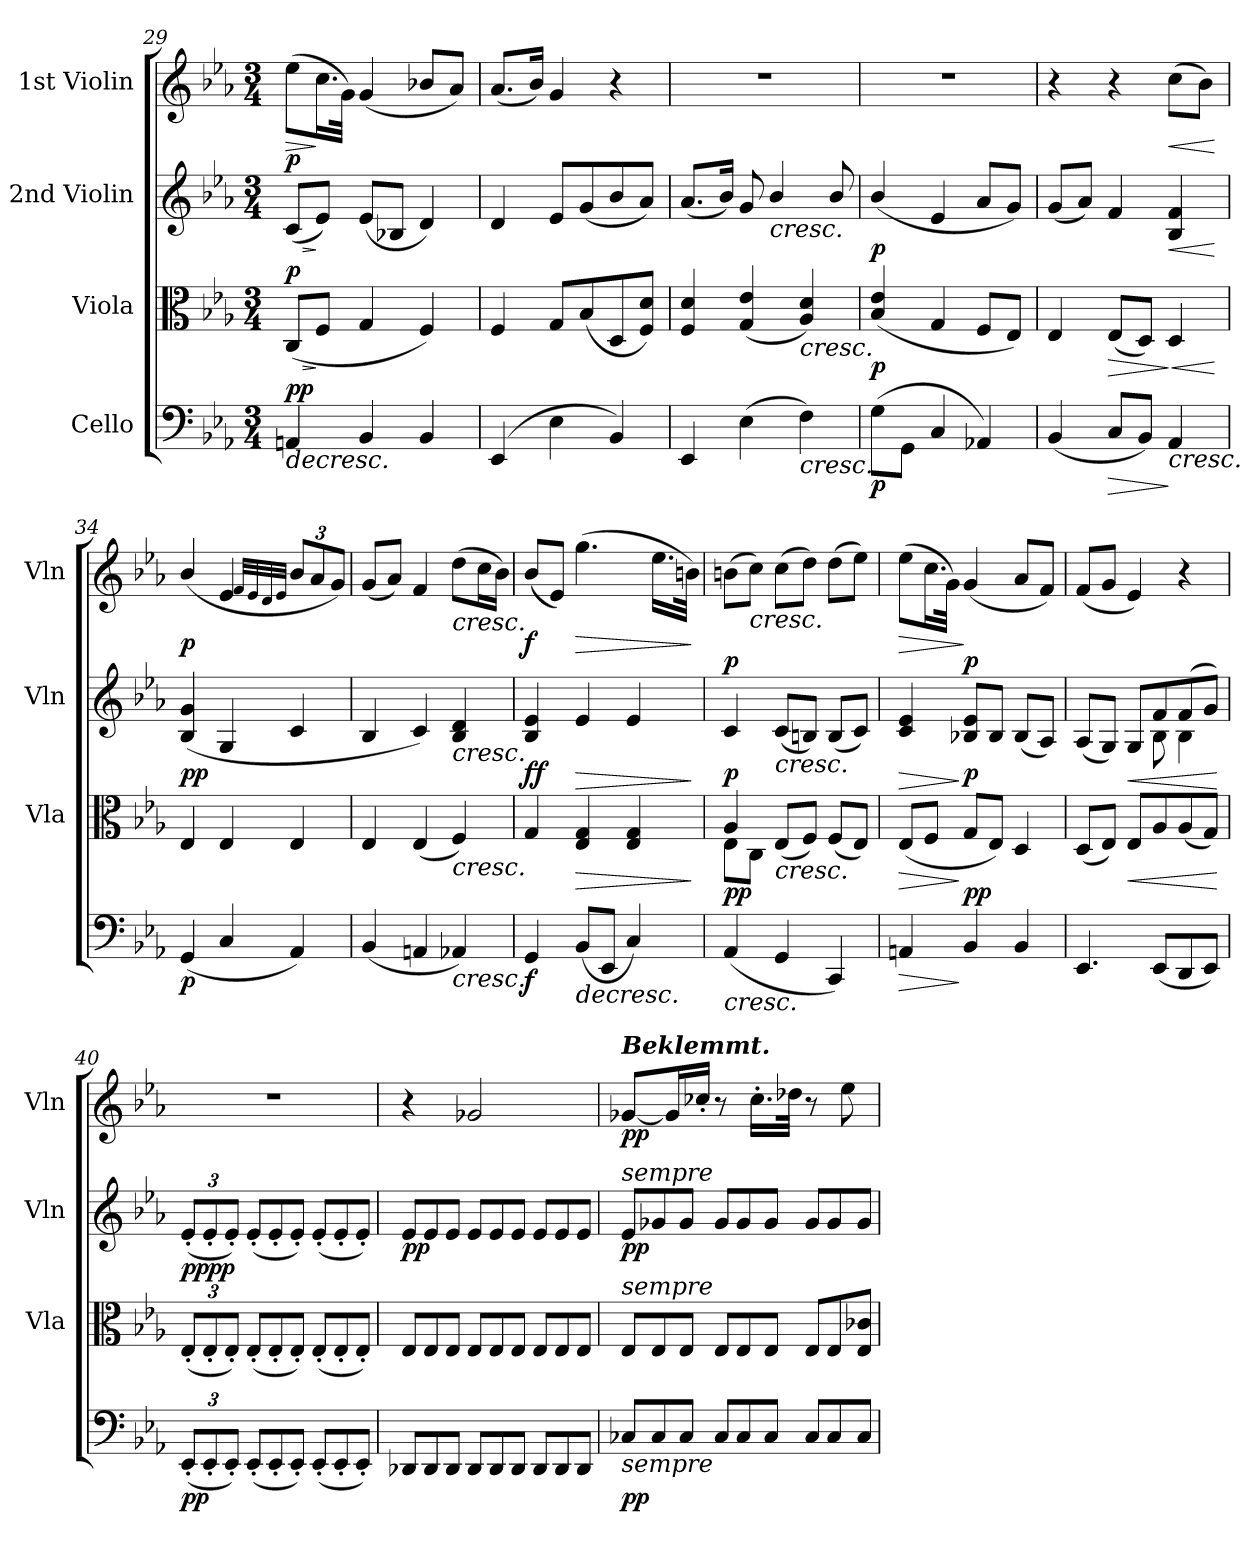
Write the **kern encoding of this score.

**kern	**dynam	**kern	**dynam	**kern	**dynam	**kern	**dynam
*part4	*part4	*part3	*part3	*part2	*part2	*part1	*part1
*staff4	*staff4	*staff3	*staff3	*staff2	*staff2	*staff1	*staff1
*I"Cello	*	*I"Viola	*	*I"2nd Violin	*	*I"1st Violin	*
*	*	*I'Vla	*	*I'Vln	*	*I'Vln	*
*clefF4	*	*clefC3	*	*clefG2	*	*clefG2	*
*k[b-e-a-]	*	*k[b-e-a-]	*	*k[b-e-a-]	*	*k[b-e-a-]	*
*E-:	*	*E-:	*	*E-:	*	*E-:	*
*M3/4	*	*M3/4	*	*M3/4	*	*M3/4	*
=29	=29	=29	=29	=29	=29	=29	=29
!	!LO:HP:b	!	!LO:HP:b	!	!LO:HP:b	!	!LO:HP:b
!	!LO:DY:n=1:b	!	!	!	!	!	!
!	!LO:DY:n=2:a	!	!LO:DY:n=1:a	!	!LO:DY:n=1:a	!	!
4AAn/	> p p	(<8C/L	> p	(<8c/L	> p	(>8ee-\L	>
.	.	8F/J	]	8e-/J)	]	16.cc\L	]
.	.	.	.	.	.	32g\JJk)	.
4BB-/	.	4G/	.	(<8e-/L	.	(<4g/	.
.	.	.	.	8B-X/J	.	.	.
4BB-/	.	4F/)	.	4d/)	.	8b-X/L	.
.	.	.	.	.	.	8a-/J)	.
=30	=30	=30	=30	=30	=30	=30	=30
(>4EE-/	.	4F/	.	4d/	.	(<8.a-/L	.
.	.	.	.	.	.	16b-/Jk)	.
4E-\	.	8G/L	.	8e-/L	.	4g/	.
.	.	(<8B-/	.	(<8g/	.	.	.
4BB-/)	.	8D/	.	8b-/	.	4r	.
.	.	8F/ 8d/J)	.	8a-/J)	.	.	.
=31	=31	=31	=31	=31	=31	=31	=31
4EE-/	.	4F/ 4d/	.	(<8.a-/L	.	2.r	.
.	.	.	.	16b-/Jk)	.	.	.
(>4E-\	.	(<4G/ 4e-/	.	8g/	.	.	.
!	!	!	!	!LO:TX:b:i:t=cresc.	!	!	!
.	.	.	.	4b-/	.	.	.
!	!	!LO:TX:b:i:t=cresc.	!	!	!	!	!
!LO:TX:b:i:t=cresc.	!	!	!	!	!	!	!
4F\)	.	4A-/ 4d/)	.	.	.	.	.
.	.	.	.	8b-/	.	.	.
=32	=32	=32	=32	=32	=32	=32	=32
!	!LO:DY:b	!	!LO:DY:b	!	!LO:DY:b	!	!
(>8G\L	p	(<4B-/ 4e-/	p	(<4b-/	p	2.r	.
8GG\J	.	.	.	.	.	.	.
4C/	.	4G/	.	4e-/	.	.	.
4AA-X/)	.	8F/L	.	8a-/L	.	.	.
.	.	8E-/J)	.	8g/J)	.	.	.
=33	=33	=33	=33	=33	=33	=33	=33
(<4BB-/	.	4E-/	.	(<8g/L	.	4r	.
.	.	.	.	8a-/J)	.	.	.
!	!LO:HP:b	!	!LO:HP:b	!	!	!	!
8C/L	>	(<8E-/L	>	4f/	.	4r	.
8BB-/J)	.	8D/J)	.	.	.	.	.
!	!LO:HP:n=1:b	!	!LO:HP:n=1:b	!	!LO:HP:b	!	!LO:HP:b
4AA-/	] <	4D/	] <	4B-/ 4f/	<	(>8cc\L	<
.	.	.	.	.	.	8b-\J)	.
.	]	.	[	.	[	.	[
=34	=34	=34	=34	=34	=34	=34	=34
!	!LO:DY:b	!	!LO:DY:a	!	!	!	!
!	!	!	!LO:DY:n=1:b	!	!	!	!LO:DY:b
(<4GG/	p	4E-/	p p	(>4B-/ 4g/	.	(<4b-/	p
4C/	.	4E-/	.	4G/	.	4e-/	.
.	.	.	.	.	.	32qf/LLL	.
.	.	.	.	.	.	32qe-/	.
.	.	.	.	.	.	32qd/	.
.	.	.	.	.	.	32qe-/JJJ	.
*	*	*	*	*	*	*Xbrackettup	*
4AA-/)	.	4E-/	.	4c/	.	12b-/L	.
.	.	.	.	.	.	12a-/	.
.	.	.	.	.	.	12g/J)	.
=35	=35	=35	=35	=35	=35	=35	=35
(<4BB-/	.	4E-/	.	4B-/	.	(<8g/L	.
.	.	.	.	.	.	8a-/J)	.
4AAn/	.	(<4E-/	.	4c/)	.	4f/	.
!	!	!	!	!	!	!LO:TX:b:i:t=cresc.	!
!	!	!	!	!LO:TX:b:i:t=cresc.	!	!	!
!	!	!LO:TX:b:i:t=cresc.	!	!	!	!	!
!LO:TX:b:i:t=cresc.	!	!	!	!	!	!	!
4AA-X/)	.	4F/)	.	4B-/ 4d/	.	(>8dd\L	.
.	.	.	.	.	.	16cc\L	.
.	.	.	.	.	.	16b-\JJ)	.
=36	=36	=36	=36	=36	=36	=36	=36
!	!LO:DY:b	!	!LO:DY:b	!	!	!	!
!	!	!	!LO:DY:n=1:a	!	!	!	!LO:DY:b
4GG/	f	4G/	f f	4B-/ 4e-/	.	(<8b-/L	f
.	.	.	.	.	.	8e-/J)	.
!	!LO:HP:b	!	!LO:HP:b	!	!LO:HP:b	!	!LO:HP:b
(<8BB-/L	>	4E-/ 4G/	>	4e-/	>	(>4.gg\	>
8EE-/J	.	.	.	.	.	.	.
4C/)	.	4E-/ 4G/	.	4e-/	.	.	.
.	.	.	.	.	.	16.ee-\LL	.
.	.	.	.	.	.	32bn\JJk)	.
.	[	.	]	.	]	.	]
=37	=37	=37	=37	=37	=37	=37	=37
*	*	*^	*	*	*	*	*
!LO:TX:b:i:t=cresc.	!	!	!	!	!	!	!	!
!	!LO:DY:b	!	!	!	!	!	!	!
!	!LO:DY:n=1:a	!	!	!LO:DY:a	!	!LO:DY:a	!	!
(<4AA-/	p p	4A-/	8E-\L	p	4c/	p	(>8bn\L	.
!	!	!	!	!	!	!	!LO:TX:b:i:t=cresc.	!
.	.	.	8C\J	.	.	.	8cc\J)	.
!	!	!	!	!	!LO:TX:b:i:t=cresc.	!	!	!
!	!	!LO:TX:b:i:t=cresc.	!	!	!	!	!	!
4GG/	.	(<8E-/L	2ryy	.	(<8c/L	.	(>8cc\L	.
.	.	8F/J)	.	.	8Bn/J)	.	8dd\J)	.
4CC/)	.	(<8F/L	.	.	(<8B/L	.	(>8dd\L	.
.	.	8E-/J)	.	.	8c/J)	.	8ee-\J)	.
*	*	*v	*v	*	*	*	*	*
=38	=38	=38	=38	=38	=38	=38	=38
!	!LO:HP:b	!	!LO:HP:b	!	!LO:HP:b	!	!LO:HP:b
4AAn/	>	(<8E-/L	>	4c/ 4e-/	>	(>8ee-\L	>
.	.	8F/J	.	.	.	16.cc\L	.
.	.	.	.	.	.	32g\JJk)	.
!	!LO:DY:n=1:a	!	!	!	!	!	!
!	!LO:DY:n=2:b	!	!LO:DY:n=1:a	!	!LO:DY:n=1:a	!	!
4BB-/	] p p	8G/L	] p	8B-X/ 8e-/L	] p	(<4g/	]
.	.	8E-/J)	.	8B-/J	.	.	.
4BB-/	.	4D/	.	(<8B-/L	.	8a-/L	.
.	.	.	.	8A-/J)	.	8f/J)	.
=39	=39	=39	=39	=39	=39	=39	=39
*	*	*	*	*^	*	*	*
4.EE-/	.	(<8D/L	.	(<8A-/L	4.ryy	.	(<8f/L	.
.	.	8E-/J)	.	8G/J)	.	.	8g/J	.
!	!	!	!LO:HP:b	!	!	!LO:HP:b	!	!
.	.	8E-/L	<	8G/L	.	<	4e-/)	.
(<8EE-/L	.	8A-/	.	8f/	8B-\	.	.	.
8DD/	.	(<8A-/	.	(>8f/	4B-\	.	4r	.
8EE-/J)	.	8G/J)	.	8g/J)	.	.	.	.
*	*	*	*	*v	*v	*	*	*
.	]	.	[	.	[	.	.
=40	=40	=40	=40	=40	=40	=40	=40
*Xbrackettup	*	*Xbrackettup	*	*Xbrackettup	*	*	*
!	!LO:DY:b	!	!LO:DY:b	!	!	!	!
!	!	!	!LO:DY:n=1:a	!	!	!	!
(<12EE-'/L	pp	(<12E-'/L	pp pp	(<12e-'/L	.	2.r	.
12EE-'/	.	12E-'/	.	12e-'/	.	.	.
12EE-'/J)	.	12E-'/J)	.	12e-'/J)	.	.	.
*Xtuplet	*	*Xtuplet	*	*Xtuplet	*	*	*
(<12EE-'/L	.	(<12E-'/L	.	(<12e-'/L	.	.	.
12EE-'/	.	12E-'/	.	12e-'/	.	.	.
12EE-'/J)	.	12E-'/J)	.	12e-'/J)	.	.	.
(<12EE-'/L	.	(<12E-'/L	.	(<12e-'/L	.	.	.
12EE-'/	.	12E-'/	.	12e-'/	.	.	.
12EE-'/J)	.	12E-'/J)	.	12e-'/J)	.	.	.
=41	=41	=41	=41	=41	=41	=41	=41
!	!	!	!	!	!LO:DY:b	!	!
12DD-X/L	.	12E-/L	.	12e-/L	pp	4r	.
12DD-/	.	12E-/	.	12e-/	.	.	.
12DD-/J	.	12E-/J	.	12e-/J	.	.	.
12DD-/L	.	12E-/L	.	12e-/L	.	2g-X/	.
12DD-/	.	12E-/	.	12e-/	.	.	.
12DD-/J	.	12E-/J	.	12e-/J	.	.	.
12DD-/L	.	12E-/L	.	12e-/L	.	.	.
12DD-/	.	12E-/	.	12e-/	.	.	.
12DD-/J	.	12E-/J	.	12e-/J	.	.	.
=42	=42	=42	=42	=42	=42	=42	=42
!	!	!	!	!	!	!LO:TX:a:Bi:t=Beklemmt.	!
!	!	!	!	!LO:TX:a:i:t=sempre	!	!	!
!	!	!LO:TX:a:i:t=sempre	!	!	!	!	!
!LO:TX:b:i:t=sempre	!	!	!	!	!	!	!
!	!LO:DY:b	!	!	!	!LO:DY:b	!	!LO:DY:b
12C-X/L	pp	12E-/L	.	12e-/L	pp	[8g-X/L	pp
12C-/	.	12E-/	.	12g-X/	.	.	.
.	.	.	.	.	.	16g-/L]	.
12C-/J	.	12E-/J	.	12g-/J	.	.	.
.	.	.	.	.	.	16cc-X'/JJ	.
12C-/L	.	12E-/L	.	12g-/L	.	8r	.
12C-/	.	12E-/	.	12g-/	.	.	.
.	.	.	.	.	.	16.cc-'\LL	.
12C-/J	.	12E-/J	.	12g-/J	.	.	.
.	.	.	.	.	.	32dd-X\JJk	.
12C-/L	.	12E-/L	.	12g-/L	.	8r	.
12C-/	.	12E-/	.	12g-/	.	.	.
.	.	.	.	.	.	8ee-\	.
12C-/J	.	12E-/ 12c-X/J	.	12g-/J	.	.	.
=	=	=	=	=	=	=	=
*-	*-	*-	*-	*-	*-	*-	*-
